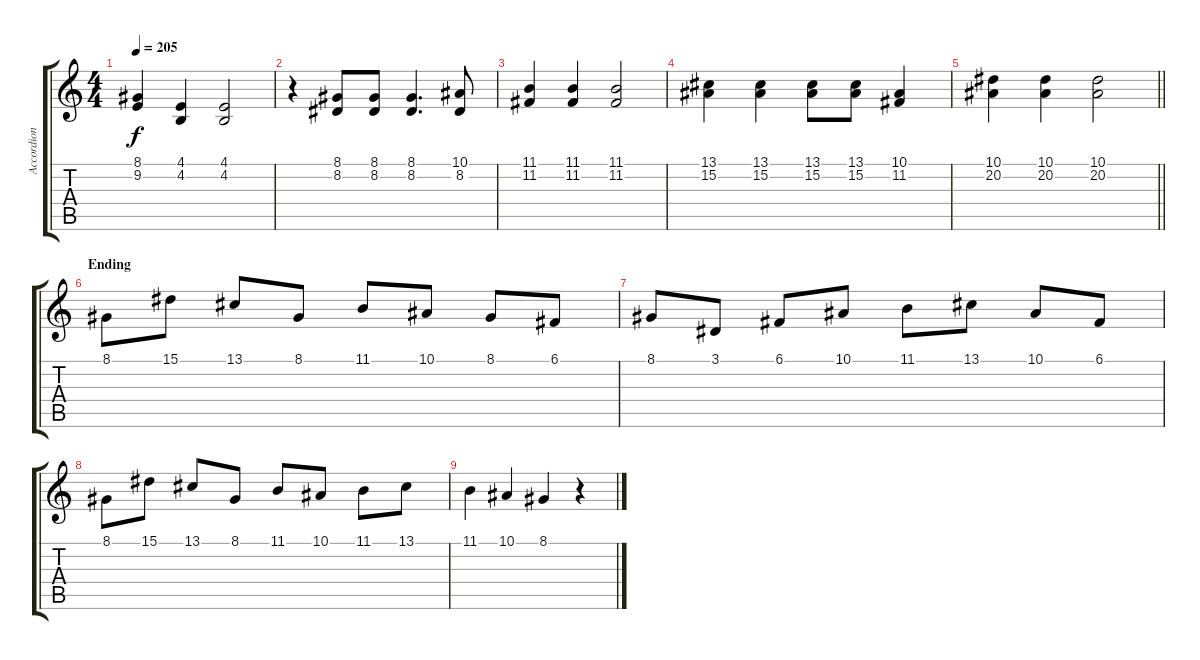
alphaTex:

\track ("Accordion" "Accordion") {instrument accordion}
\staff {score tabs}
\tuning (C4 G3 Eb3 Bb2 F2 C2) {hide}
\ts (4 4)
\tempo 205
\clef g2
\ks c
(8.1 9.2).4{dy f} (4.1 4.2).4 (4.1 4.2).2 |
r.4 (8.1 8.2).8 (8.1 8.2).8 (8.1 8.2).4{d} (10.1 8.2).8 |
(11.1 11.2).4 (11.1 11.2).4 (11.1 11.2).2 |
(13.1 15.2).4 (13.1 15.2).4 (13.1 15.2).8 (13.1 15.2).8 (10.1 11.2).4 |
\barLineRight lightlight
(10.1 20.2).4 (10.1 20.2).4 (10.1 20.2).2 |
\section ("" "Ending")
8.1.8 15.1.8 13.1.8 8.1.8 11.1.8 10.1.8 8.1.8 6.1.8 |
8.1.8 3.1.8 6.1.8 10.1.8 11.1.8 13.1.8 10.1.8 6.1.8 |
8.1.8 15.1.8 13.1.8 8.1.8 11.1.8 10.1.8 11.1.8 13.1.8 |
11.1.4 10.1.4 8.1.4 r.4
